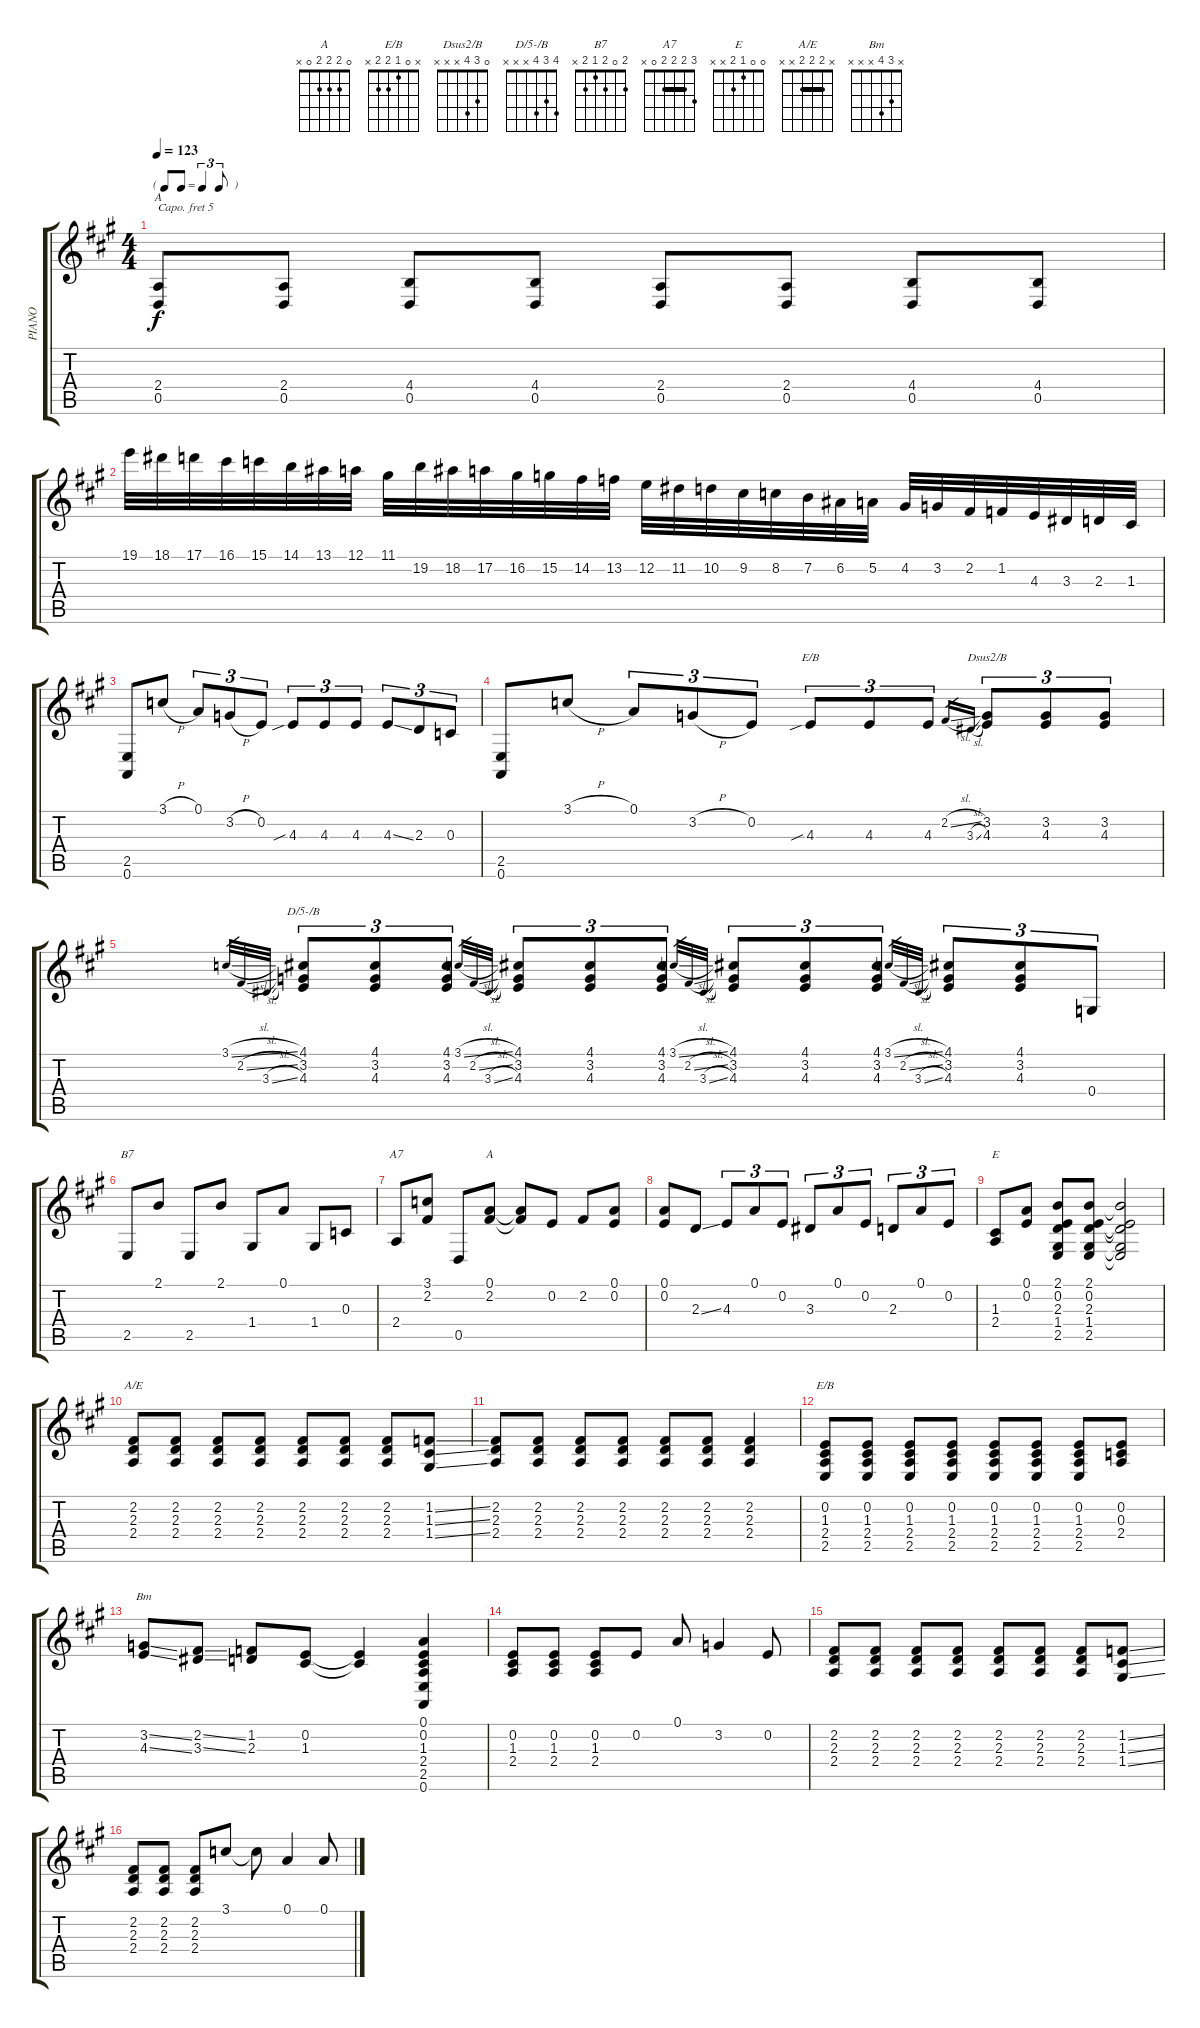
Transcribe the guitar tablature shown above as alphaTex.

\track ("PIANO" "PIANO") {solo instrument brightacousticpiano}
\staff {score tabs}
\capo 5
\tuning (E4 B3 G3 D3 A2 E2) {hide}
\chord ("A" x 2 2 2 0 x) {barre 2}
\chord ("E/B" 0 0 4 x x x)
\chord ("Dsus2/B" 0 3 4 x x x)
\chord ("D/5-/B" 4 3 4 x x x)
\chord ("B7" 2 0 2 1 2 x)
\chord ("A7" 3 2 2 2 0 x) {barre 2}
\chord ("A" 0 2 2 2 0 x)
\chord ("E" 0 0 1 2 x x)
\chord ("A/E" x 2 2 2 x x) {barre 2}
\chord ("E/B" x 0 1 2 2 x)
\chord ("Bm" x 3 4 x x x)
\ts (4 4)
\tf triplet8th
\tempo 123
\clef g2
\ks a
(2.4 0.5).8{ch "A" dy f} (2.4 0.5).8 (4.4 0.5).8 (4.4 0.5).8 (2.4 0.5).8 (2.4 0.5).8 (4.4 0.5).8 (4.4 0.5).8 |
19.1.32 18.1.32 17.1.32 16.1.32 15.1.32 14.1.32 13.1.32 12.1.32 11.1.32 19.2.32 18.2.32 17.2.32 16.2.32 15.2.32 14.2.32 13.2.32 12.2.32 11.2.32 10.2.32 9.2.32 8.2.32 7.2.32 6.2.32 5.2.32 4.2.32 3.2.32 2.2.32 1.2.32 4.3.32 3.3.32 2.3.32 1.3.32 |
(2.5 0.6).8 3.1{h}.8 0.1.8{tu (3 2)} 3.2{h}.8{tu (3 2)} 0.2.8{tu (3 2)} 4.3{sib}.8{tu (3 2)} 4.3.8{tu (3 2)} 4.3.8{tu (3 2)} 4.3{ss}.8{tu (3 2)} 2.3.8{tu (3 2)} 0.3.8{tu (3 2)} |
(2.5 0.6).8 3.1{h}.8 0.1.8{tu (3 2)} 3.2{h}.8{tu (3 2)} 0.2.8{tu (3 2)} 4.3{sib}.8{tu (3 2) ch "E/B"} 4.3.8{tu (3 2)} 4.3.8{tu (3 2)} 2.2{sl}.16{gr} 3.3{sl}.16{gr} (3.2 4.3).8{tu (3 2) ch "Dsus2/B"} (3.2 4.3).8{tu (3 2)} (3.2 4.3).8{tu (3 2)} |
3.1{sl}.32{gr} 2.2{sl}.32{gr} 3.3{sl}.32{gr} (4.1 3.2 4.3).8{tu (3 2) ch "D/5-/B"} (4.1 3.2 4.3).8{tu (3 2)} (4.1 3.2 4.3).8{tu (3 2)} 3.1{sl}.32{gr} 2.2{sl}.32{gr} 3.3{sl}.32{gr} (4.1 3.2 4.3).8{tu (3 2)} (4.1 3.2 4.3).8{tu (3 2)} (4.1 3.2 4.3).8{tu (3 2)} 3.1{sl}.32{gr} 2.2{sl}.32{gr} 3.3{sl}.32{gr} (4.1 3.2 4.3).8{tu (3 2)} (4.1 3.2 4.3).8{tu (3 2)} (4.1 3.2 4.3).8{tu (3 2)} 3.1{sl}.32{gr} 2.2{sl}.32{gr} 3.3{sl}.32{gr} (4.1 3.2 4.3).8{tu (3 2)} (4.1 3.2 4.3).8{tu (3 2)} 0.4.8{tu (3 2)} |
2.5.8{ch "B7"} 2.1.8 2.5.8 2.1.8 1.4.8 0.1.8 1.4.8 0.3.8 |
2.4.8{ch "A7"} (3.1 2.2).8 0.5.8 (0.1 2.2).8{ch "A"} (0.1{t} 2.2{t}).8 0.2.8 2.2.8 (0.1 0.2).8 |
(0.1 0.2).8 2.3{ss}.8 4.3.8{tu (3 2)} 0.1.8{tu (3 2)} 0.2.8{tu (3 2)} 3.3.8{tu (3 2)} 0.1.8{tu (3 2)} 0.2.8{tu (3 2)} 2.3.8{tu (3 2)} 0.1.8{tu (3 2)} 0.2.8{tu (3 2)} |
(1.3 2.4).8{ch "E"} (0.1 0.2).8 (2.1 0.2 2.3 1.4 2.5).8 (2.1 0.2 2.3 1.4 2.5).8 (2.1{t} 0.2{t} 2.3{t} 1.4{t} 2.5{t}).2 |
(2.2 2.3 2.4).8{ch "A/E"} (2.2 2.3 2.4).8 (2.2 2.3 2.4).8 (2.2 2.3 2.4).8 (2.2 2.3 2.4).8 (2.2 2.3 2.4).8 (2.2 2.3 2.4).8 (1.2{ss} 1.3{ss} 1.4{ss}).8 |
(2.2 2.3 2.4).8 (2.2 2.3 2.4).8 (2.2 2.3 2.4).8 (2.2 2.3 2.4).8 (2.2 2.3 2.4).8 (2.2 2.3 2.4).8 (2.2 2.3 2.4).4 |
(0.2 1.3 2.4 2.5).8{ch "E/B"} (0.2 1.3 2.4 2.5).8 (0.2 1.3 2.4 2.5).8 (0.2 1.3 2.4 2.5).8 (0.2 1.3 2.4 2.5).8 (0.2 1.3 2.4 2.5).8 (0.2 1.3 2.4 2.5).8 (0.2 0.3 2.4).8 |
(3.2{ss} 4.3{ss}).8{ch "Bm"} (2.2{ss} 3.3{ss}).8 (1.2 2.3).8 (0.2 1.3).8 (0.2{t} 1.3{t}).4 (0.1 0.2 1.3 2.4 2.5 0.6).4 |
(0.2 1.3 2.4).8 (0.2 1.3 2.4).8 (0.2 1.3 2.4).8 0.2.8 0.1.8 3.2.4 0.2.8 |
(2.2 2.3 2.4).8 (2.2 2.3 2.4).8 (2.2 2.3 2.4).8 (2.2 2.3 2.4).8 (2.2 2.3 2.4).8 (2.2 2.3 2.4).8 (2.2 2.3 2.4).8 (1.2{ss} 1.3{ss} 1.4{ss}).8 |
(2.2 2.3 2.4).8 (2.2 2.3 2.4).8 (2.2 2.3 2.4).8 3.1.8 3.1{t}.8 0.1.4 0.1.8
